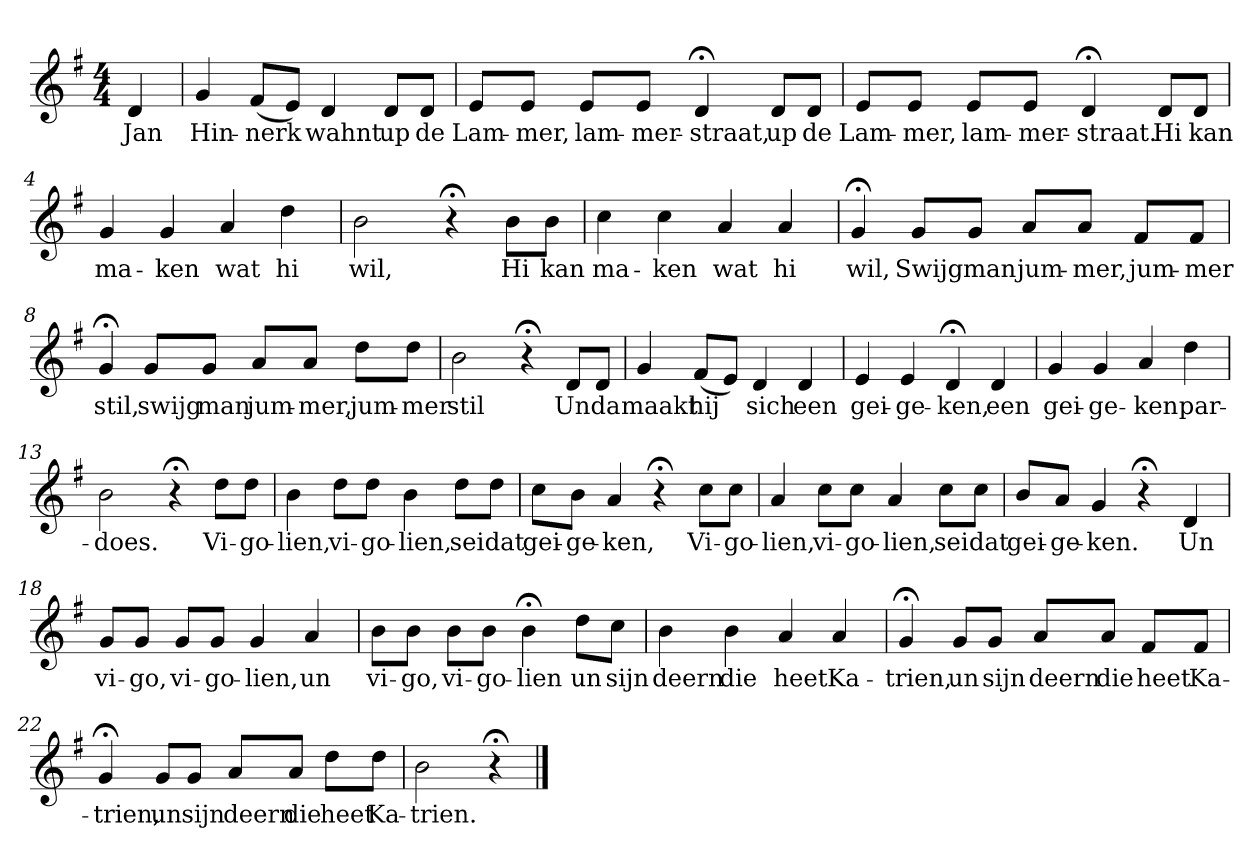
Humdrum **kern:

**kern	**text
*part1	*part1
*staff1	*staff1
*k[f#]	*
*G:	*
*M4/4	*
*MM120	*
=	=
4d	Jan
=1	=1
4g	Hin-
(8f#L	-nerk
8eJ)	.
4d	wahnt
8dL	up
8dJ	de
=2	=2
8eL	Lam-
8eJ	-mer,
8eL	lam-
8eJ	-mer-
4d;<	-straat,
8dL	up
8dJ	de
=3	=3
8eL	Lam-
8eJ	-mer,
8eL	lam-
8eJ	-mer-
4d;<	-straat.
8dL	Hi
8dJ	kan
=4	=4
4g	ma-
4g	-ken
4a	wat
4dd	hi
=5	=5
2b	wil,
4r;<	.
8bL	Hi
8bJ	kan
=6	=6
4cc	ma-
4cc	-ken
4a	wat
4a	hi
=7	=7
4g;<	wil,
8gL	Swijg
8gJ	man
8aL	jum-
8aJ	-mer,
8f#L	jum-
8f#J	-mer
=8	=8
4g;<	stil,
8gL	swijg
8gJ	man
8aL	jum-
8aJ	-mer,
8ddL	jum-
8ddJ	-mer
=9	=9
2b	stil
4r;<	.
8dL	Un
8dJ	da
=10	=10
4g	maakt
(8f#L	hij
8eJ)	.
4d	sich
4d	een
=11	=11
4e	gei-
4e	-ge-
4d;<	-ken,
4d	een
=12	=12
4g	gei-
4g	-ge-
4a	-ken
4dd	par-
=13	=13
2b	-does.
4r;<	.
8ddL	Vi-
8ddJ	-go-
=14	=14
4b	-lien,
8ddL	vi-
8ddJ	-go-
4b	-lien,
8ddL	sei
8ddJ	dat
=15	=15
8ccL	gei-
8bJ	-ge-
4a	-ken,
4r;<	.
8ccL	Vi-
8ccJ	-go-
=16	=16
4a	-lien,
8ccL	vi-
8ccJ	-go-
4a	-lien,
8ccL	sei
8ccJ	dat
=17	=17
8bL	gei-
8aJ	-ge-
4g	-ken.
4r;<	.
4d	Un
=18	=18
8gL	vi-
8gJ	-go,
8gL	vi-
8gJ	-go-
4g	-lien,
4a	un
=19	=19
8bL	vi-
8bJ	-go,
8bL	vi-
8bJ	-go-
4b;<	-lien
8ddL	un
8ccJ	sijn
=20	=20
4b	deern
4b	die
4a	heet
4a	Ka-
=21	=21
4g;<	-trien,
8gL	un
8gJ	sijn
8aL	deern
8aJ	die
8f#L	heet
8f#J	Ka-
=22	=22
4g;<	-trien,
8gL	un
8gJ	sijn
8aL	deern
8aJ	die
8ddL	heet
8ddJ	Ka-
=23	=23
2b	-trien.
4r;<	.
==	==
*-	*-
